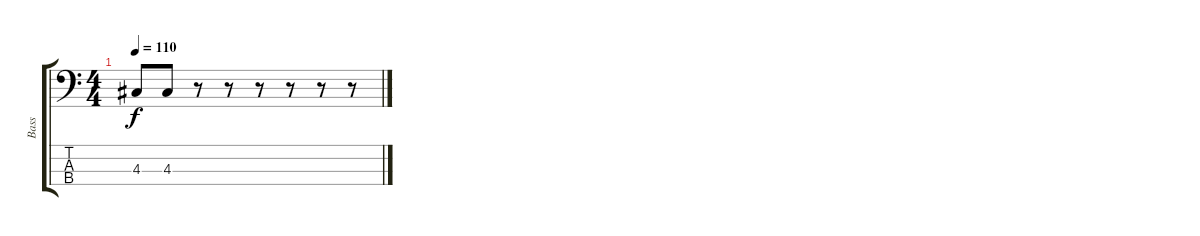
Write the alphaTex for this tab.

\track ("Bass" "Bass") {instrument electricbassfinger}
\staff {score tabs}
\tuning (G2 D2 A1 E1) {hide}
\ts (4 4)
\tempo 110
\clef f4
\ks c
4.3.8{dy f} 4.3.8 r.8 r.8 r.8 r.8 r.8 r.8
